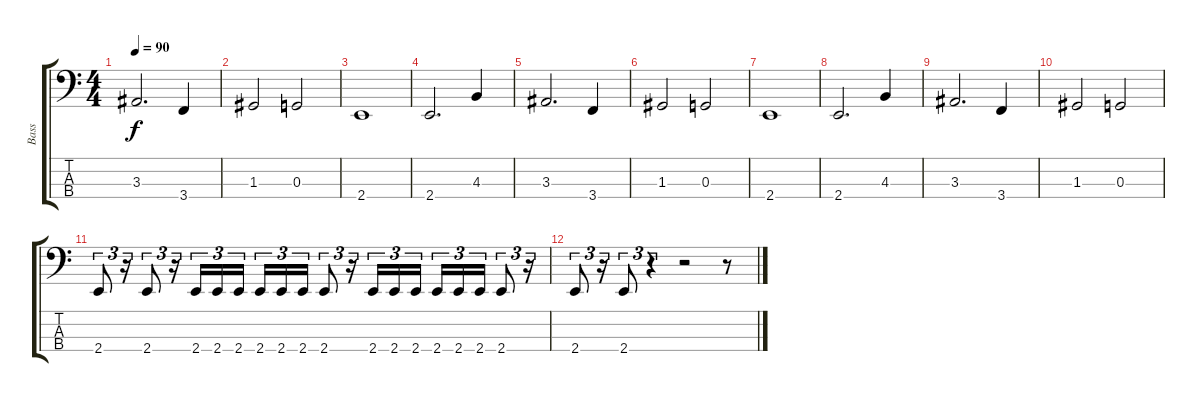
\track ("Bass" "Bass") {instrument electricbassfinger}
\staff {score tabs}
\tuning (F2 C2 G1 D1) {hide}
\ts (4 4)
\tempo 90
\clef f4
\ks c
3.3.2{d dy f} 3.4.4 |
1.3.2 0.3.2 |
2.4.1 |
2.4.2{d} 4.3.4 |
3.3.2{d} 3.4.4 |
1.3.2 0.3.2 |
2.4.1 |
2.4.2{d} 4.3.4 |
3.3.2{d} 3.4.4 |
1.3.2 0.3.2 |
2.4.8{tu (3 2)} r.16{tu (3 2)} 2.4.8{tu (3 2)} r.16{tu (3 2)} 2.4.16{tu (3 2)} 2.4.16{tu (3 2)} 2.4.16{tu (3 2) beam splitsecondary} 2.4.16{tu (3 2)} 2.4.16{tu (3 2)} 2.4.16{tu (3 2)} 2.4.8{tu (3 2)} r.16{tu (3 2)} 2.4.16{tu (3 2)} 2.4.16{tu (3 2)} 2.4.16{tu (3 2)} 2.4.16{tu (3 2)} 2.4.16{tu (3 2)} 2.4.16{tu (3 2)} 2.4.8{tu (3 2)} r.16{tu (3 2)} |
2.4.8{tu (3 2)} r.16{tu (3 2)} 2.4.8{tu (3 2)} r.4{tu (3 2)} r.2 r.8
